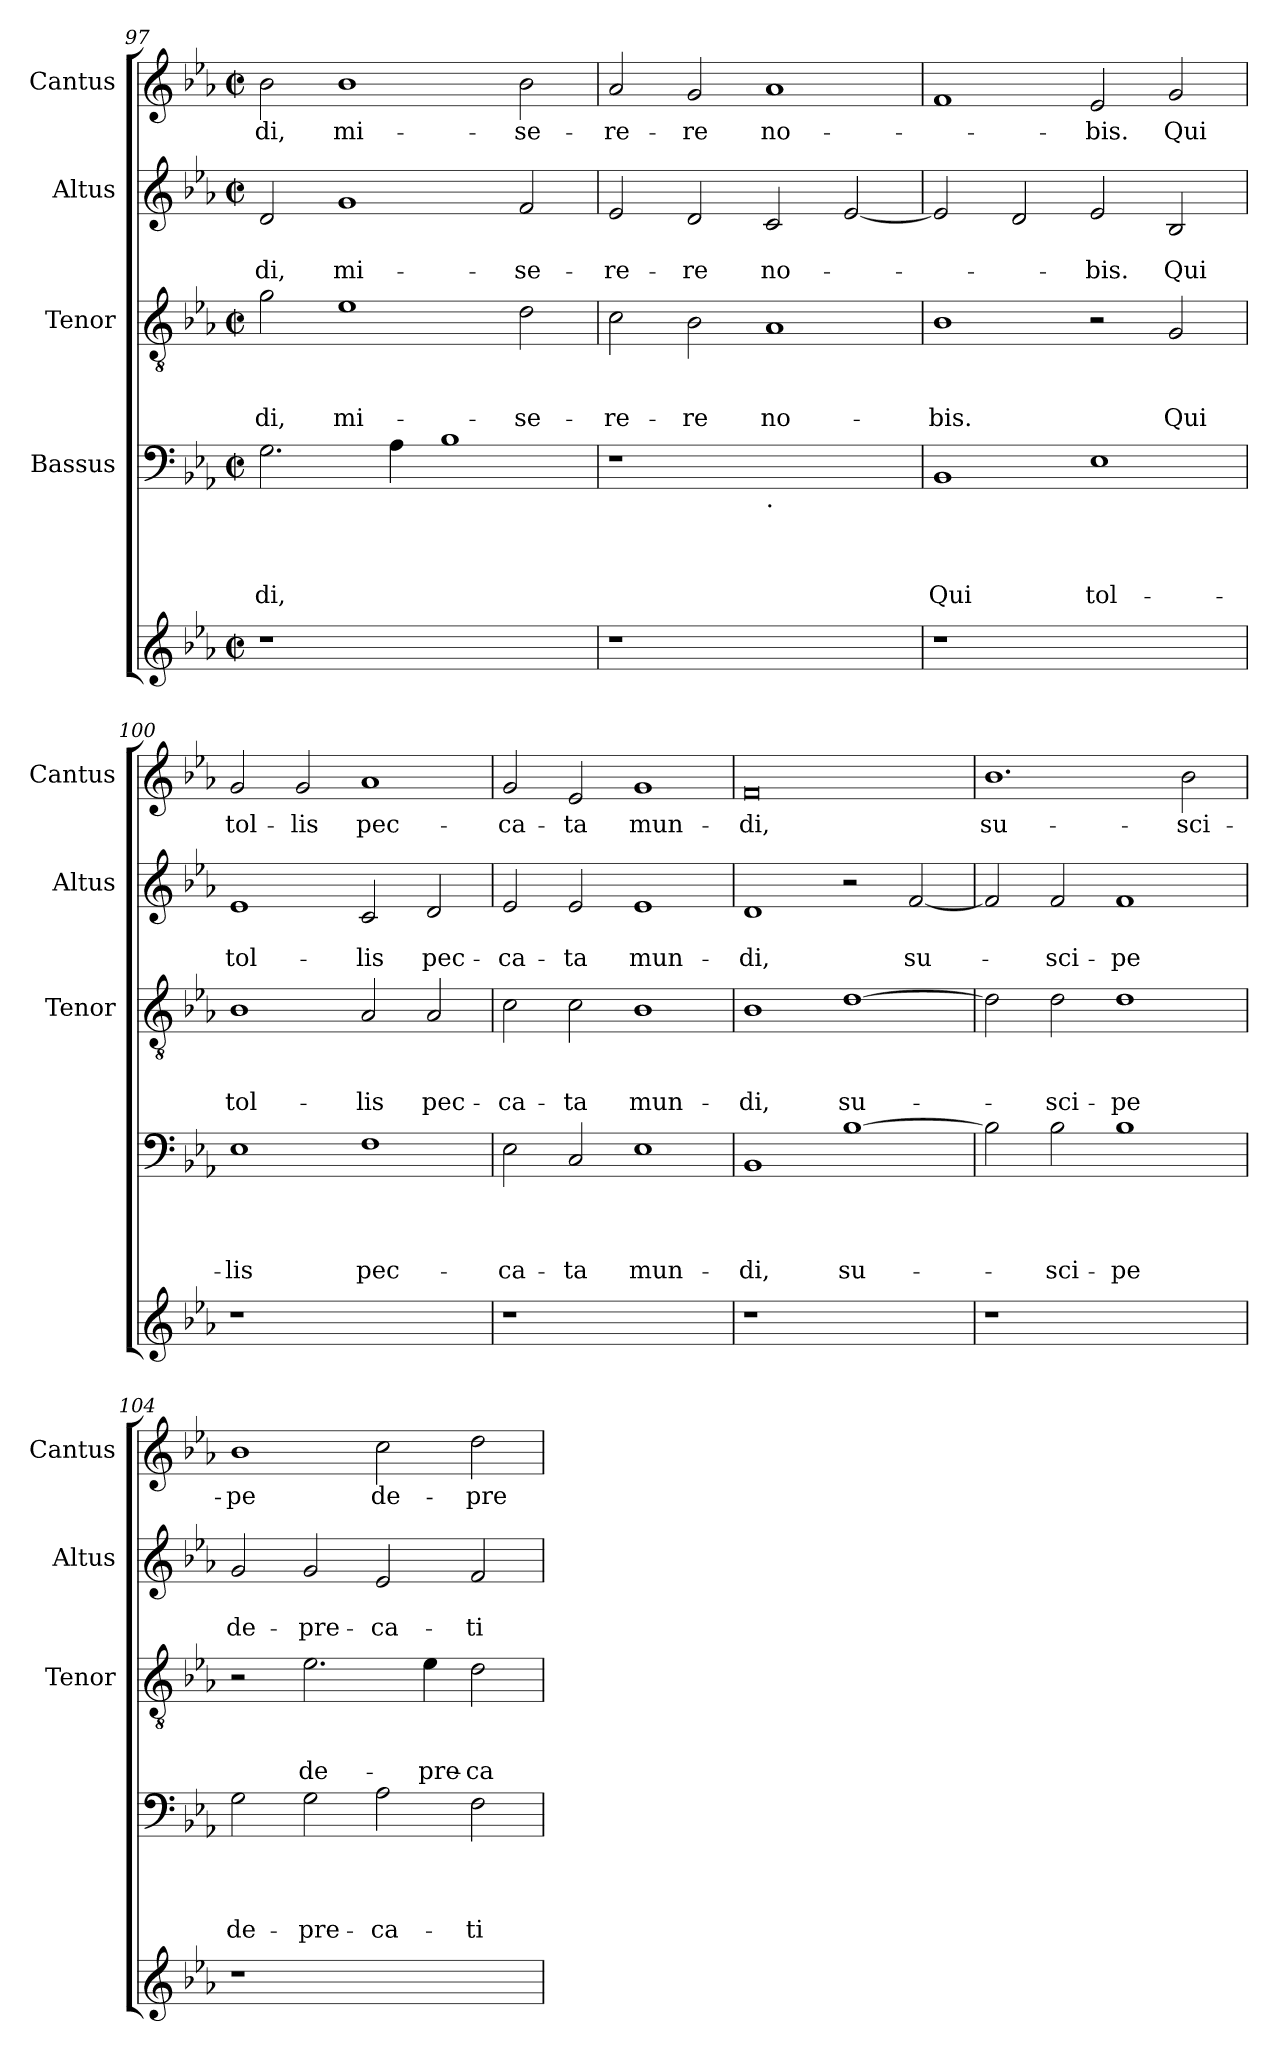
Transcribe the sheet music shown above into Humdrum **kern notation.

**kern	**kern	**text	**text	**text	**text	**kern	**text	**text	**text	**kern	**text	**text	**kern	**text
*part5	*part4	*part4	*part4	*part4	*part4	*part3	*part3	*part3	*part3	*part2	*part2	*part2	*part1	*part1
*staff5	*staff4	*staff4	*staff4	*staff4	*staff4	*staff3	*staff3	*staff3	*staff3	*staff2	*staff2	*staff2	*staff1	*staff1
*	*I"Bassus	*	*	*	*	*I"Tenor	*	*	*	*I"Altus	*	*	*I"Cantus	*
*	*	*	*	*	*	*I'Tenor	*	*	*	*I'Altus	*	*	*I'Cantus	*
*clefG2	*clefF4	*	*	*	*	*clefGv2	*	*	*	*clefG2	*	*	*clefG2	*
*k[b-e-a-]	*k[b-e-a-]	*	*	*	*	*k[b-e-a-]	*	*	*	*k[b-e-a-]	*	*	*k[b-e-a-]	*
*E-:	*E-:	*	*	*	*	*E-:	*	*	*	*E-:	*	*	*E-:	*
*M2/2	*M2/2	*	*	*	*	*M2/2	*	*	*	*M2/2	*	*	*M2/2	*
*met(c|)	*met(c|)	*	*	*	*	*met(c|)	*	*	*	*met(c|)	*	*	*met(c|)	*
=97	=97	=97	=97	=97	=97	=97	=97	=97	=97	=97	=97	=97	=97	=97
!	!	!	!	!	!LO:LY:b	!	!	!	!LO:LY:b	!	!	!LO:LY:b	!	!LO:LY:b
1r	2.G\	.	.	.	-di,	2g\	.	.	-di,	2d/	.	-di,	2b-\	-di,
!	!	!	!	!	!	!	!	!	!LO:LY:b	!	!	!LO:LY:b	!	!LO:LY:b
.	.	.	.	.	.	1e-	.	.	mi-	1g	.	mi-	1b-	mi-
.	4A-\	.	.	.	.	.	.	.	.	.	.	.	.	.
1ryy	1B-	.	.	.	.	.	.	.	.	.	.	.	.	.
!	!	!	!	!	!	!	!	!	!LO:LY:b	!	!	!LO:LY:b	!	!LO:LY:b
.	.	.	.	.	.	2d\	.	.	-se-	2f/	.	-se-	2b-\	-se-
=98	=98	=98	=98	=98	=98	=98	=98	=98	=98	=98	=98	=98	=98	=98
!	!	!	!	!	!	!	!	!	!LO:LY:b	!	!	!LO:LY:b	!	!LO:LY:b
1r	1r	.	.	.	.	2c\	.	.	-re-	2e-/	.	-re-	2a-/	-re-
!	!	!	!	!	!	!	!	!	!LO:LY:b	!	!	!LO:LY:b	!	!LO:LY:b
.	.	.	.	.	.	2B-\	.	.	-re	2d/	.	-re	2g/	-re
!	!LO:TX:b:t=.	!	!	!	!	!	!	!	!	!	!	!	!	!
!	!	!	!	!	!	!	!	!	!LO:LY:b	!	!	!LO:LY:b	!	!LO:LY:b
1ryy	1ryy	.	.	.	.	1A-	.	.	no-	2c/	.	no-	1a-	no-
.	.	.	.	.	.	.	.	.	.	[<2e-/	.	.	.	.
=99	=99	=99	=99	=99	=99	=99	=99	=99	=99	=99	=99	=99	=99	=99
!	!	!	!	!	!LO:LY:b	!	!	!	!LO:LY:b	!	!	!	!	!
1r	1BB-	.	.	.	Qui	1B-	.	.	-bis.	2e-/]	.	.	1f	.
.	.	.	.	.	.	.	.	.	.	2d/	.	.	.	.
!	!	!	!	!	!LO:LY:b	!	!	!	!	!	!	!LO:LY:b	!	!LO:LY:b
1ryy	1E-	.	.	.	tol-	2r	.	.	.	2e-/	.	-bis.	2e-/	-bis.
!	!	!	!	!	!	!	!	!	!LO:LY:b	!	!	!LO:LY:b	!	!LO:LY:b
.	.	.	.	.	.	2G/	.	.	Qui	2B-/	.	Qui	2g/	Qui
!!LO:LB:g=z
=100	=100	=100	=100	=100	=100	=100	=100	=100	=100	=100	=100	=100	=100	=100
!	!	!	!	!	!LO:LY:b	!	!	!	!LO:LY:b	!	!	!LO:LY:b	!	!LO:LY:b
1r	1E-	.	.	.	-lis	1B-	.	.	tol-	1e-	.	tol-	2g/	tol-
!	!	!	!	!	!	!	!	!	!	!	!	!	!	!LO:LY:b
.	.	.	.	.	.	.	.	.	.	.	.	.	2g/	-lis
!	!	!	!	!	!LO:LY:b	!	!	!	!LO:LY:b	!	!	!LO:LY:b	!	!LO:LY:b
1ryy	1F	.	.	.	pec-	2A-/	.	.	-lis	2c/	.	-lis	1a-	pec-
!	!	!	!	!	!	!	!	!	!LO:LY:b	!	!	!LO:LY:b	!	!
.	.	.	.	.	.	2A-/	.	.	pec-	2d/	.	pec-	.	.
=101	=101	=101	=101	=101	=101	=101	=101	=101	=101	=101	=101	=101	=101	=101
!	!	!	!	!	!LO:LY:b	!	!	!	!LO:LY:b	!	!	!LO:LY:b	!	!LO:LY:b
1r	2E-\	.	.	.	-ca-	2c\	.	.	-ca-	2e-/	.	-ca-	2g/	-ca-
!	!	!	!	!	!LO:LY:b	!	!	!	!LO:LY:b	!	!	!LO:LY:b	!	!LO:LY:b
.	2C/	.	.	.	-ta	2c\	.	.	-ta	2e-/	.	-ta	2e-/	-ta
!	!	!	!	!	!LO:LY:b	!	!	!	!LO:LY:b	!	!	!LO:LY:b	!	!LO:LY:b
1ryy	1E-	.	.	.	mun-	1B-	.	.	mun-	1e-	.	mun-	1g	mun-
=102	=102	=102	=102	=102	=102	=102	=102	=102	=102	=102	=102	=102	=102	=102
!	!	!	!	!	!LO:LY:b	!	!	!	!LO:LY:b	!	!	!LO:LY:b	!	!LO:LY:b
1r	1BB-	.	.	.	-di,	1B-	.	.	-di,	1d	.	-di,	0f	-di,
!	!	!	!	!	!LO:LY:b	!	!	!	!LO:LY:b	!	!	!	!	!
1ryy	[>1B-	.	.	.	su-	[>1d	.	.	su-	2r	.	.	.	.
!	!	!	!	!	!	!	!	!	!	!	!	!LO:LY:b	!	!
.	.	.	.	.	.	.	.	.	.	[<2f/	.	su-	.	.
=103	=103	=103	=103	=103	=103	=103	=103	=103	=103	=103	=103	=103	=103	=103
!	!	!	!	!	!	!	!	!	!	!	!	!	!	!LO:LY:b
1r	2B-\]	.	.	.	.	2d\]	.	.	.	2f/]	.	.	1.b-	su-
!	!	!	!	!	!LO:LY:b	!	!	!	!LO:LY:b	!	!	!LO:LY:b	!	!
.	2B-\	.	.	.	-sci-	2d\	.	.	-sci-	2f/	.	-sci-	.	.
!	!	!	!	!	!LO:LY:b	!	!	!	!LO:LY:b	!	!	!LO:LY:b	!	!
1ryy	1B-	.	.	.	-pe	1d	.	.	-pe	1f	.	-pe	.	.
!	!	!	!	!	!	!	!	!	!	!	!	!	!	!LO:LY:b
.	.	.	.	.	.	.	.	.	.	.	.	.	2b-\	-sci-
=104	=104	=104	=104	=104	=104	=104	=104	=104	=104	=104	=104	=104	=104	=104
!	!	!	!	!	!LO:LY:b	!	!	!	!	!	!	!LO:LY:b	!	!LO:LY:b
1r	2G\	.	.	.	de-	2r	.	.	.	2g/	.	de-	1b-	-pe
!	!	!	!	!	!LO:LY:b	!	!	!	!LO:LY:b	!	!	!LO:LY:b	!	!
.	2G\	.	.	.	-pre-	2.e-\	.	.	de-	2g/	.	-pre-	.	.
!	!	!	!	!	!LO:LY:b	!	!	!	!	!	!	!LO:LY:b	!	!LO:LY:b
1ryy	2A-\	.	.	.	-ca-	.	.	.	.	2e-/	.	-ca-	2cc\	de-
!	!	!	!	!	!	!	!	!	!LO:LY:b	!	!	!	!	!
.	.	.	.	.	.	4e-\	.	.	-pre-	.	.	.	.	.
!	!	!	!	!	!LO:LY:b	!	!	!	!LO:LY:b	!	!	!LO:LY:b	!	!LO:LY:b
.	2F\	.	.	.	-ti-	2d\	.	.	-ca-	2f/	.	-ti-	2dd\	-pre-
=	=	=	=	=	=	=	=	=	=	=	=	=	=	=
*-	*-	*-	*-	*-	*-	*-	*-	*-	*-	*-	*-	*-	*-	*-
